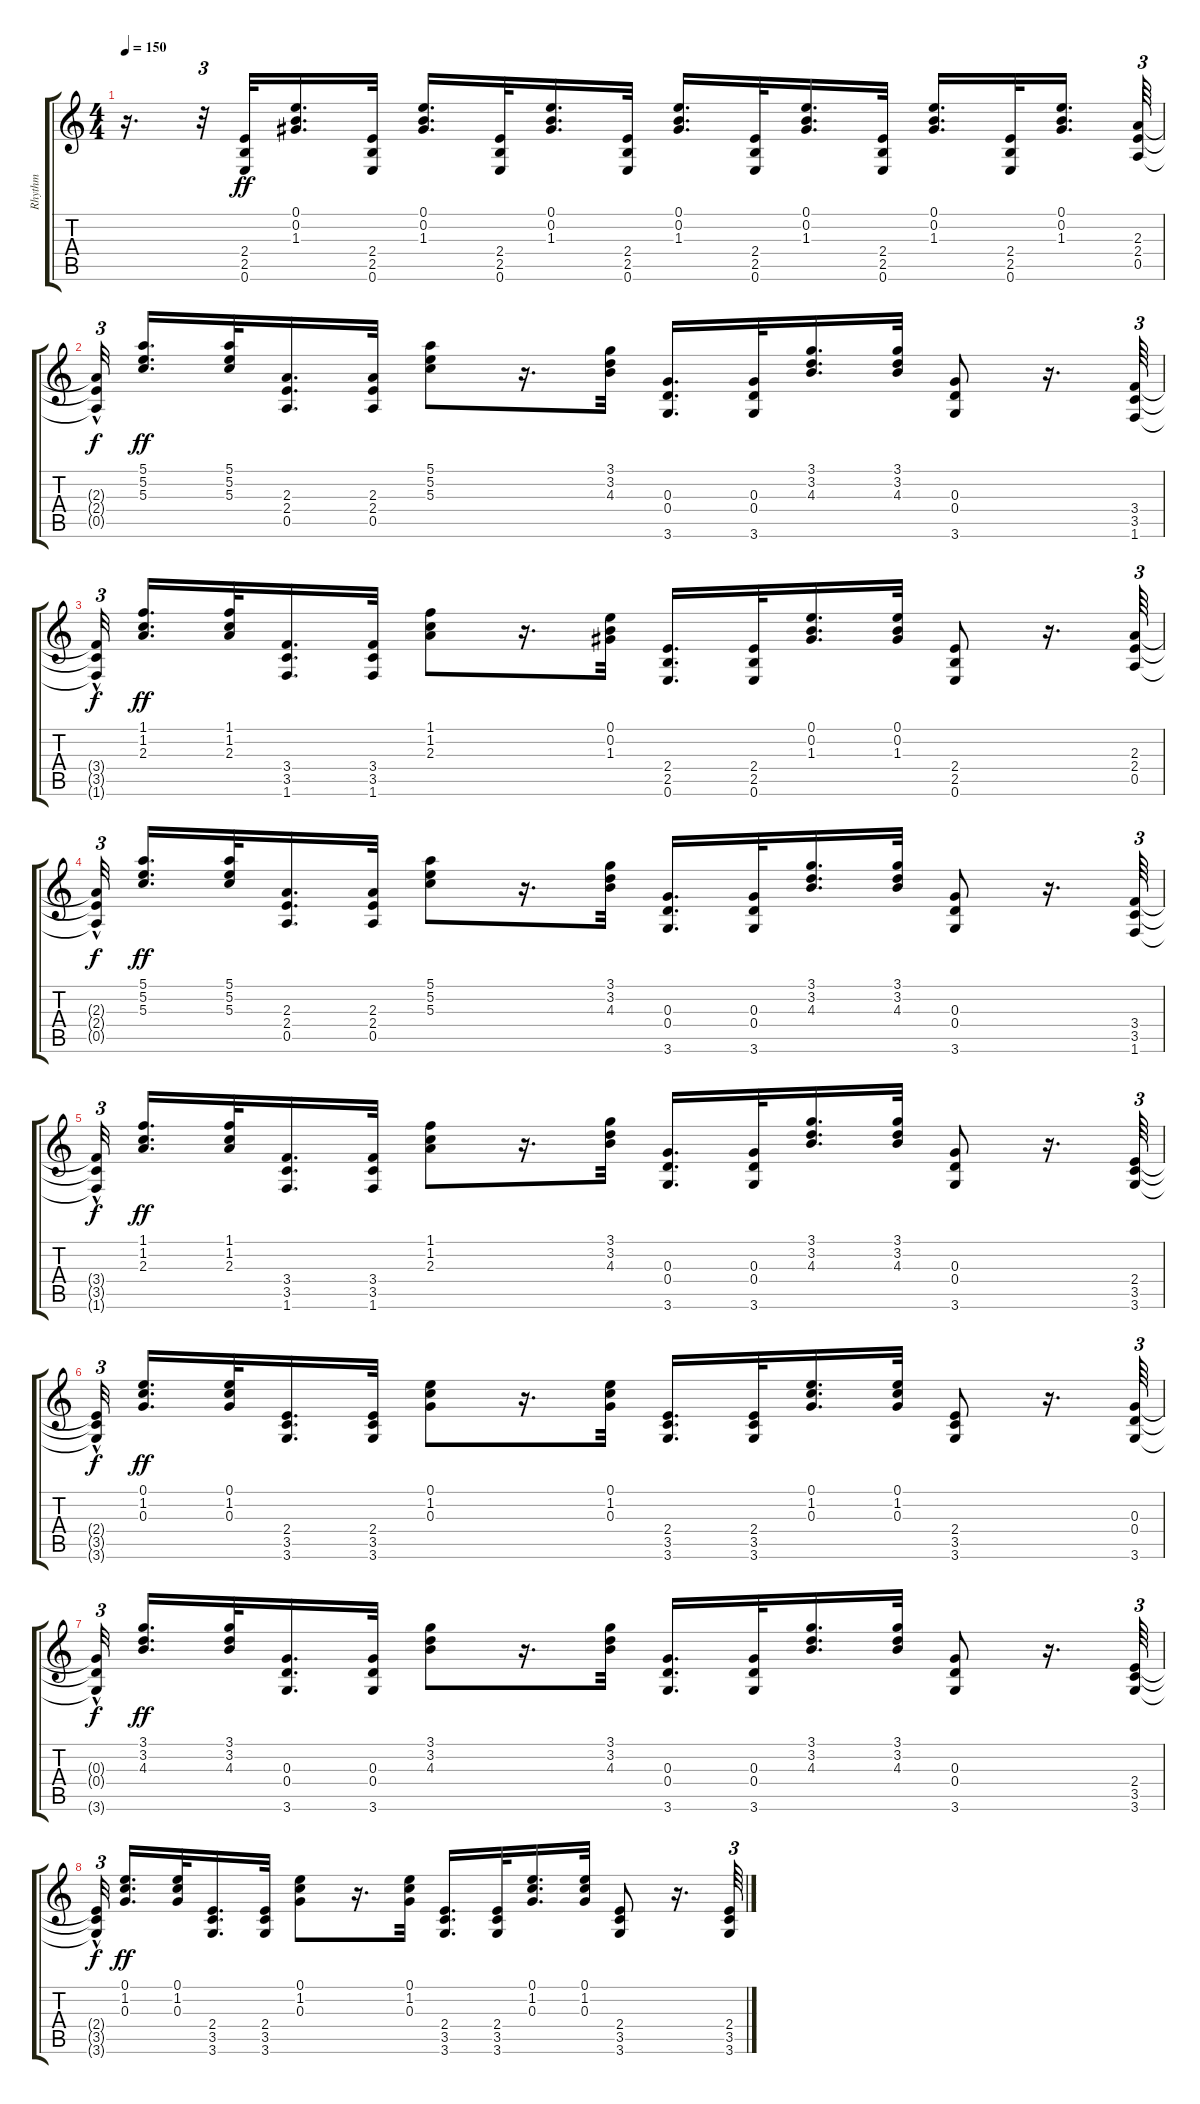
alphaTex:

\track ("Rhythm" "Rhythm") {instrument electricguitarjazz}
\staff {score tabs}
\tuning (E4 B3 G3 D3 A2 E2) {hide}
\ts (4 4)
\tempo 150
\clef g2
\ks c
r.16{d dy ff} r.32{tu (3 2)} (2.4 2.5 0.6).32 (0.1 0.2 1.3).16{d} (2.4 2.5 0.6).32 (0.1 0.2 1.3).16{d} (2.4 2.5 0.6).32 (0.1 0.2 1.3).16{d} (2.4 2.5 0.6).32 (0.1 0.2 1.3).16{d} (2.4 2.5 0.6).32 (0.1 0.2 1.3).16{d} (2.4 2.5 0.6).32 (0.1 0.2 1.3).16{d} (2.4 2.5 0.6).32 (0.1 0.2 1.3).16{d} (2.3 2.4 0.5).64{tu (3 2)} |
(2.3{hac t} 2.4{hac t} 0.5{hac t}).32{tu (3 2) dy f} (5.1 5.2 5.3).16{d dy ff} (5.1 5.2 5.3).32 (2.3 2.4 0.5).16{d} (2.3 2.4 0.5).32 (5.1 5.2 5.3).8 r.16{d} (3.1 3.2 4.3).32 (0.3 0.4 3.6).16{d} (0.3 0.4 3.6).32 (3.1 3.2 4.3).16{d} (3.1 3.2 4.3).32 (0.3 0.4 3.6).8 r.16{d} (3.4 3.5 1.6).64{tu (3 2)} |
(3.4{hac t} 3.5{hac t} 1.6{hac t}).32{tu (3 2) dy f} (1.1 1.2 2.3).16{d dy ff} (1.1 1.2 2.3).32 (3.4 3.5 1.6).16{d} (3.4 3.5 1.6).32 (1.1 1.2 2.3).8 r.16{d} (0.1 0.2 1.3).32 (2.4 2.5 0.6).16{d} (2.4 2.5 0.6).32 (0.1 0.2 1.3).16{d} (0.1 0.2 1.3).32 (2.4 2.5 0.6).8 r.16{d} (2.3 2.4 0.5).64{tu (3 2)} |
(2.3{hac t} 2.4{hac t} 0.5{hac t}).32{tu (3 2) dy f} (5.1 5.2 5.3).16{d dy ff} (5.1 5.2 5.3).32 (2.3 2.4 0.5).16{d} (2.3 2.4 0.5).32 (5.1 5.2 5.3).8 r.16{d} (3.1 3.2 4.3).32 (0.3 0.4 3.6).16{d} (0.3 0.4 3.6).32 (3.1 3.2 4.3).16{d} (3.1 3.2 4.3).32 (0.3 0.4 3.6).8 r.16{d} (3.4 3.5 1.6).64{tu (3 2)} |
(3.4{hac t} 3.5{hac t} 1.6{hac t}).32{tu (3 2) dy f} (1.1 1.2 2.3).16{d dy ff} (1.1 1.2 2.3).32 (3.4 3.5 1.6).16{d} (3.4 3.5 1.6).32 (1.1 1.2 2.3).8 r.16{d} (3.1 3.2 4.3).32 (0.3 0.4 3.6).16{d} (0.3 0.4 3.6).32 (3.1 3.2 4.3).16{d} (3.1 3.2 4.3).32 (0.3 0.4 3.6).8 r.16{d} (2.4 3.5 3.6).64{tu (3 2)} |
(2.4{hac t} 3.5{hac t} 3.6{hac t}).32{tu (3 2) dy f} (0.1 1.2 0.3).16{d dy ff} (0.1 1.2 0.3).32 (2.4 3.5 3.6).16{d} (2.4 3.5 3.6).32 (0.1 1.2 0.3).8 r.16{d} (0.1 1.2 0.3).32 (2.4 3.5 3.6).16{d} (2.4 3.5 3.6).32 (0.1 1.2 0.3).16{d} (0.1 1.2 0.3).32 (2.4 3.5 3.6).8 r.16{d} (0.3 0.4 3.6).64{tu (3 2)} |
(0.3{hac t} 0.4{hac t} 3.6{hac t}).32{tu (3 2) dy f} (3.1 3.2 4.3).16{d dy ff} (3.1 3.2 4.3).32 (0.3 0.4 3.6).16{d} (0.3 0.4 3.6).32 (3.1 3.2 4.3).8 r.16{d} (3.1 3.2 4.3).32 (0.3 0.4 3.6).16{d} (0.3 0.4 3.6).32 (3.1 3.2 4.3).16{d} (3.1 3.2 4.3).32 (0.3 0.4 3.6).8 r.16{d} (2.4 3.5 3.6).64{tu (3 2)} |
(2.4{hac t} 3.5{hac t} 3.6{hac t}).32{tu (3 2) dy f} (0.1 1.2 0.3).16{d dy ff} (0.1 1.2 0.3).32 (2.4 3.5 3.6).16{d} (2.4 3.5 3.6).32 (0.1 1.2 0.3).8 r.16{d} (0.1 1.2 0.3).32 (2.4 3.5 3.6).16{d} (2.4 3.5 3.6).32 (0.1 1.2 0.3).16{d} (0.1 1.2 0.3).32 (2.4 3.5 3.6).8 r.16{d} (2.4 3.5 3.6).64{tu (3 2)}
